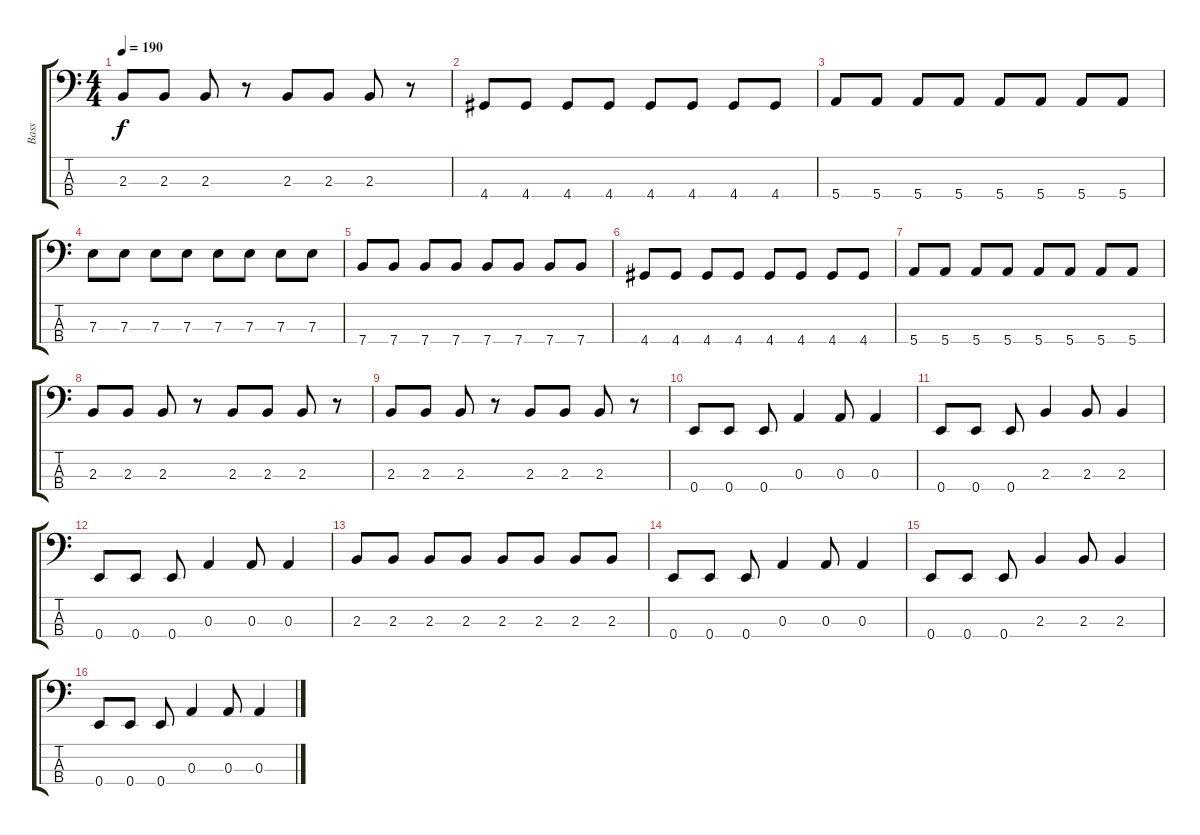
\track ("Bass" "Bass") {instrument electricbassfinger}
\staff {score tabs}
\tuning (G2 D2 A1 E1) {hide}
\ts (4 4)
\tempo 190
\clef f4
\ks c
2.3.8{dy f} 2.3.8 2.3.8 r.8 2.3.8 2.3.8 2.3.8 r.8 |
4.4.8 4.4.8 4.4.8 4.4.8 4.4.8 4.4.8 4.4.8 4.4.8 |
5.4.8 5.4.8 5.4.8 5.4.8 5.4.8 5.4.8 5.4.8 5.4.8 |
7.3.8 7.3.8 7.3.8 7.3.8 7.3.8 7.3.8 7.3.8 7.3.8 |
7.4.8 7.4.8 7.4.8 7.4.8 7.4.8 7.4.8 7.4.8 7.4.8 |
4.4.8 4.4.8 4.4.8 4.4.8 4.4.8 4.4.8 4.4.8 4.4.8 |
5.4.8 5.4.8 5.4.8 5.4.8 5.4.8 5.4.8 5.4.8 5.4.8 |
2.3.8 2.3.8 2.3.8 r.8 2.3.8 2.3.8 2.3.8 r.8 |
2.3.8 2.3.8 2.3.8 r.8 2.3.8 2.3.8 2.3.8 r.8 |
0.4.8 0.4.8 0.4.8 0.3.4 0.3.8 0.3.4 |
0.4.8 0.4.8 0.4.8 2.3.4 2.3.8 2.3.4 |
0.4.8 0.4.8 0.4.8 0.3.4 0.3.8 0.3.4 |
2.3.8 2.3.8 2.3.8 2.3.8 2.3.8 2.3.8 2.3.8 2.3.8 |
0.4.8 0.4.8 0.4.8 0.3.4 0.3.8 0.3.4 |
0.4.8 0.4.8 0.4.8 2.3.4 2.3.8 2.3.4 |
0.4.8 0.4.8 0.4.8 0.3.4 0.3.8 0.3.4
